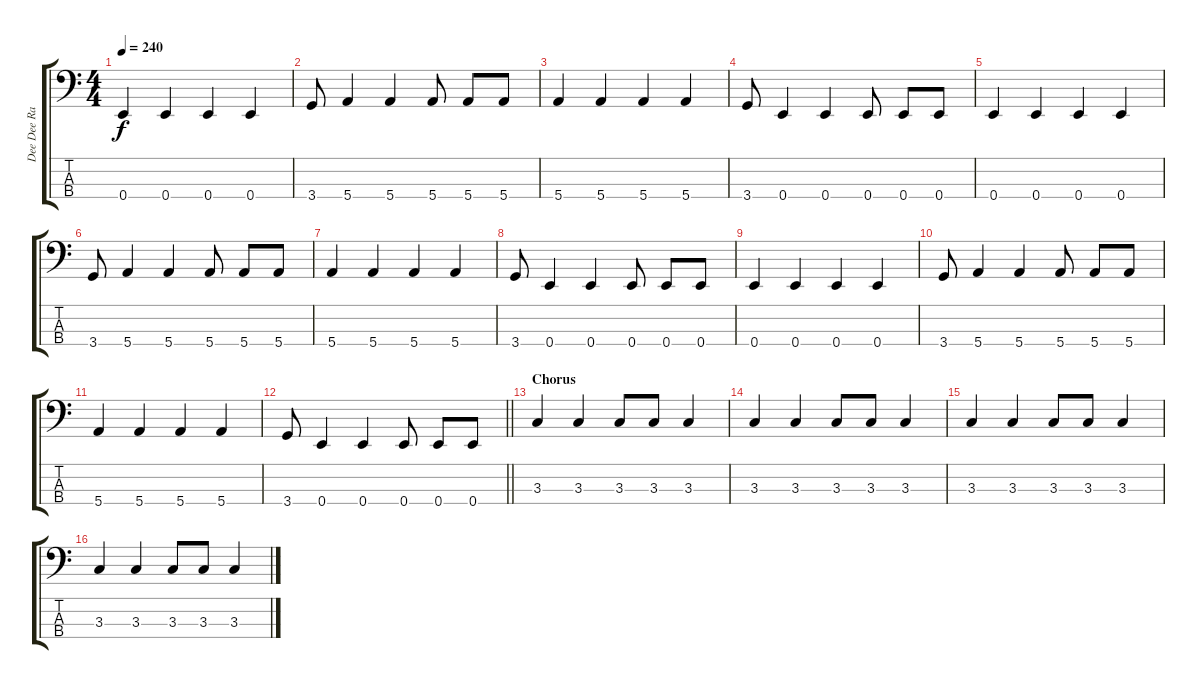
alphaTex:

\track ("Dee Dee Ramone" "Dee Dee Ra") {instrument electricbasspick}
\staff {score tabs}
\tuning (G2 D2 A1 E1) {hide}
\ts (4 4)
\tempo 240
\clef f4
\ks c
0.4.4{dy f} 0.4.4 0.4.4 0.4.4 |
3.4.8 5.4.4 5.4.4 5.4.8 5.4.8 5.4.8 |
5.4.4 5.4.4 5.4.4 5.4.4 |
3.4.8 0.4.4 0.4.4 0.4.8 0.4.8 0.4.8 |
0.4.4 0.4.4 0.4.4 0.4.4 |
3.4.8 5.4.4 5.4.4 5.4.8 5.4.8 5.4.8 |
5.4.4 5.4.4 5.4.4 5.4.4 |
3.4.8 0.4.4 0.4.4 0.4.8 0.4.8 0.4.8 |
0.4.4 0.4.4 0.4.4 0.4.4 |
3.4.8 5.4.4 5.4.4 5.4.8 5.4.8 5.4.8 |
5.4.4 5.4.4 5.4.4 5.4.4 |
\barLineRight lightlight
3.4.8 0.4.4 0.4.4 0.4.8 0.4.8 0.4.8 |
\section ("" "Chorus")
3.3.4 3.3.4 3.3.8 3.3.8 3.3.4 |
3.3.4 3.3.4 3.3.8 3.3.8 3.3.4 |
3.3.4 3.3.4 3.3.8 3.3.8 3.3.4 |
3.3.4 3.3.4 3.3.8 3.3.8 3.3.4
